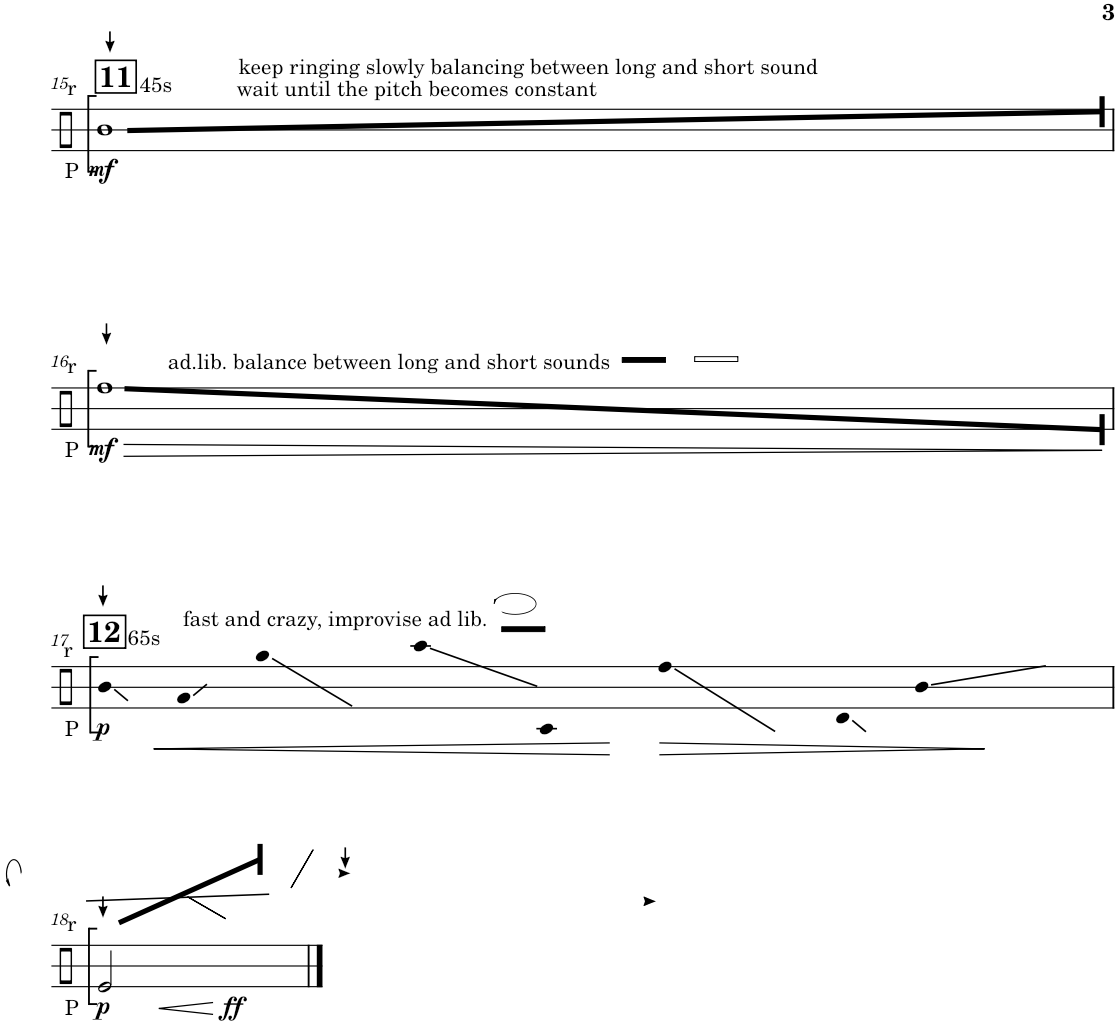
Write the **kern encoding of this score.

**kern	**dynam
*part1	*part1
*staff1	*staff1
*I"MobMuPlat	*
!!LO:PB:g=z
*clefX	*
*k[]	*
*M4/4	*
!!LO:REH:place=s1:a:B:cj:fs=14:t=11
=15	=15
!LO:TX:b:t=P	!
!LO:TX:a:t=r	!
!LO:TX:a:t=keep ringing slowly balancing between long and short sound	!
!LO:TX:a:t=wait until the pitch becomes constant	!
!LO:TX:a:t=45s	!
!	!LO:DY:b
1dd	mf
!!LO:LB:g=z
=16	=16
!LO:TX:b:t=P	!
!LO:TX:a:t=r	!
!LO:TX:a:t=ad.lib. balance between long and short sounds	!
!	!LO:HP:b
!	!LO:DY:n=1:b
1ff	> mf
!!LO:LB:g=z
!!LO:REH:place=s1:a:B:cj:fs=14:t=12
=17	=17
!LO:TX:a:t=fast and crazy, improvise ad lib.	!
!LO:TX:a:t=r	!
!LO:TX:b:t=P	!
!LO:TX:a:t=65s	!
!	!LO:DY:b
16ddLL	p
!	!LO:HP:n=1:b
16cc	] <
16ggJJ	.
16ryy	.
8aaL	.
8gJ	.
!	!LO:HP:n=1:b
4ff	[ >
16aLL	.
16ddJJ	.
8ryy	]
!!LO:LB:g=z
=18	=18
!LO:TX:b:t=P	!
!LO:TX:a:t=r	!
!	!LO:DY:b
2b/	p
32ryy	.
!	!LO:HP:b
32ryy	<
32ryy	.
32ryy	.
32ryy	.
32ryy	.
32ryy	.
32ryy	.
32ryy	.
32ryy	.
16ryy	.
16ryy	.
!	!LO:DY:n=1:b
16ryy	[ ff
==	==
*-	*-
